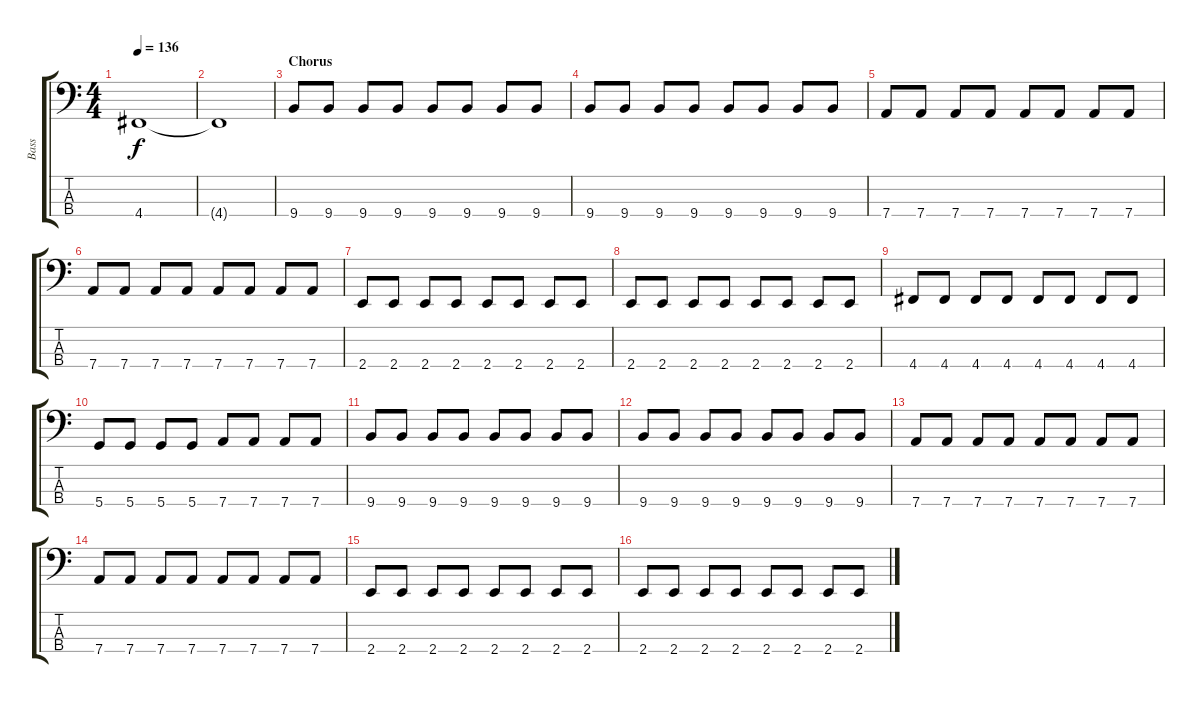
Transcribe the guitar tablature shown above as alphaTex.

\track ("Bass" "Bass") {instrument electricbassfinger}
\staff {score tabs}
\tuning (G2 D2 A1 D1) {hide}
\ts (4 4)
\tempo 136
\clef f4
\ks c
4.4.1{dy f} |
4.4{t}.1 |
\section ("" "Chorus")
9.4.8 9.4.8 9.4.8 9.4.8 9.4.8 9.4.8 9.4.8 9.4.8 |
9.4.8 9.4.8 9.4.8 9.4.8 9.4.8 9.4.8 9.4.8 9.4.8 |
7.4.8 7.4.8 7.4.8 7.4.8 7.4.8 7.4.8 7.4.8 7.4.8 |
7.4.8 7.4.8 7.4.8 7.4.8 7.4.8 7.4.8 7.4.8 7.4.8 |
2.4.8 2.4.8 2.4.8 2.4.8 2.4.8 2.4.8 2.4.8 2.4.8 |
2.4.8 2.4.8 2.4.8 2.4.8 2.4.8 2.4.8 2.4.8 2.4.8 |
4.4.8 4.4.8 4.4.8 4.4.8 4.4.8 4.4.8 4.4.8 4.4.8 |
5.4.8 5.4.8 5.4.8 5.4.8 7.4.8 7.4.8 7.4.8 7.4.8 |
9.4.8 9.4.8 9.4.8 9.4.8 9.4.8 9.4.8 9.4.8 9.4.8 |
9.4.8 9.4.8 9.4.8 9.4.8 9.4.8 9.4.8 9.4.8 9.4.8 |
7.4.8 7.4.8 7.4.8 7.4.8 7.4.8 7.4.8 7.4.8 7.4.8 |
7.4.8 7.4.8 7.4.8 7.4.8 7.4.8 7.4.8 7.4.8 7.4.8 |
2.4.8 2.4.8 2.4.8 2.4.8 2.4.8 2.4.8 2.4.8 2.4.8 |
2.4.8 2.4.8 2.4.8 2.4.8 2.4.8 2.4.8 2.4.8 2.4.8
